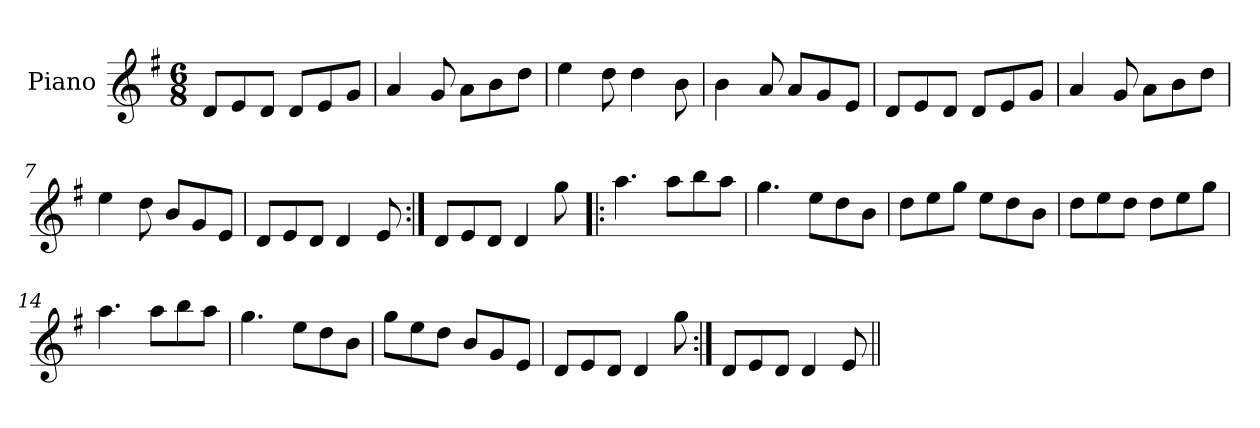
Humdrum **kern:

**kern
*part1
*staff1
*I"Piano
*I'Pno
*clefG2
*k[f#]
*D:mix
*M6/8
=1
8d/L
8e/
8d/J
8d/L
8e/
8g/J
=2
4a/
8g/
8a\L
8b\
8dd\J
=3
4ee\
8dd\
4dd\
8b\
=4
4b\
8a/
8a/L
8g/
8e/J
=5
8d/L
8e/
8d/J
8d/L
8e/
8g/J
=6
4a/
8g/
8a\L
8b\
8dd\J
=7
4ee\
8dd\
8b/L
8g/
8e/J
=8
8d/L
8e/
8d/J
4d/
8e/
=9:|!
8d/L
8e/
8d/J
4d/
8gg\
=10!|:
4.aa\
8aa\L
8bb\
8aa\J
=11
4.gg\
8ee\L
8dd\
8b\J
=12
8dd\L
8ee\
8gg\J
8ee\L
8dd\
8b\J
=13
8dd\L
8ee\
8dd\J
8dd\L
8ee\
8gg\J
=14
4.aa\
8aa\L
8bb\
8aa\J
=15
4.gg\
8ee\L
8dd\
8b\J
=16
8gg\L
8ee\
8dd\J
8b/L
8g/
8e/J
=17
8d/L
8e/
8d/J
4d/
8gg\
=18:|!
8d/L
8e/
8d/J
4d/
8e/
=||
*-
